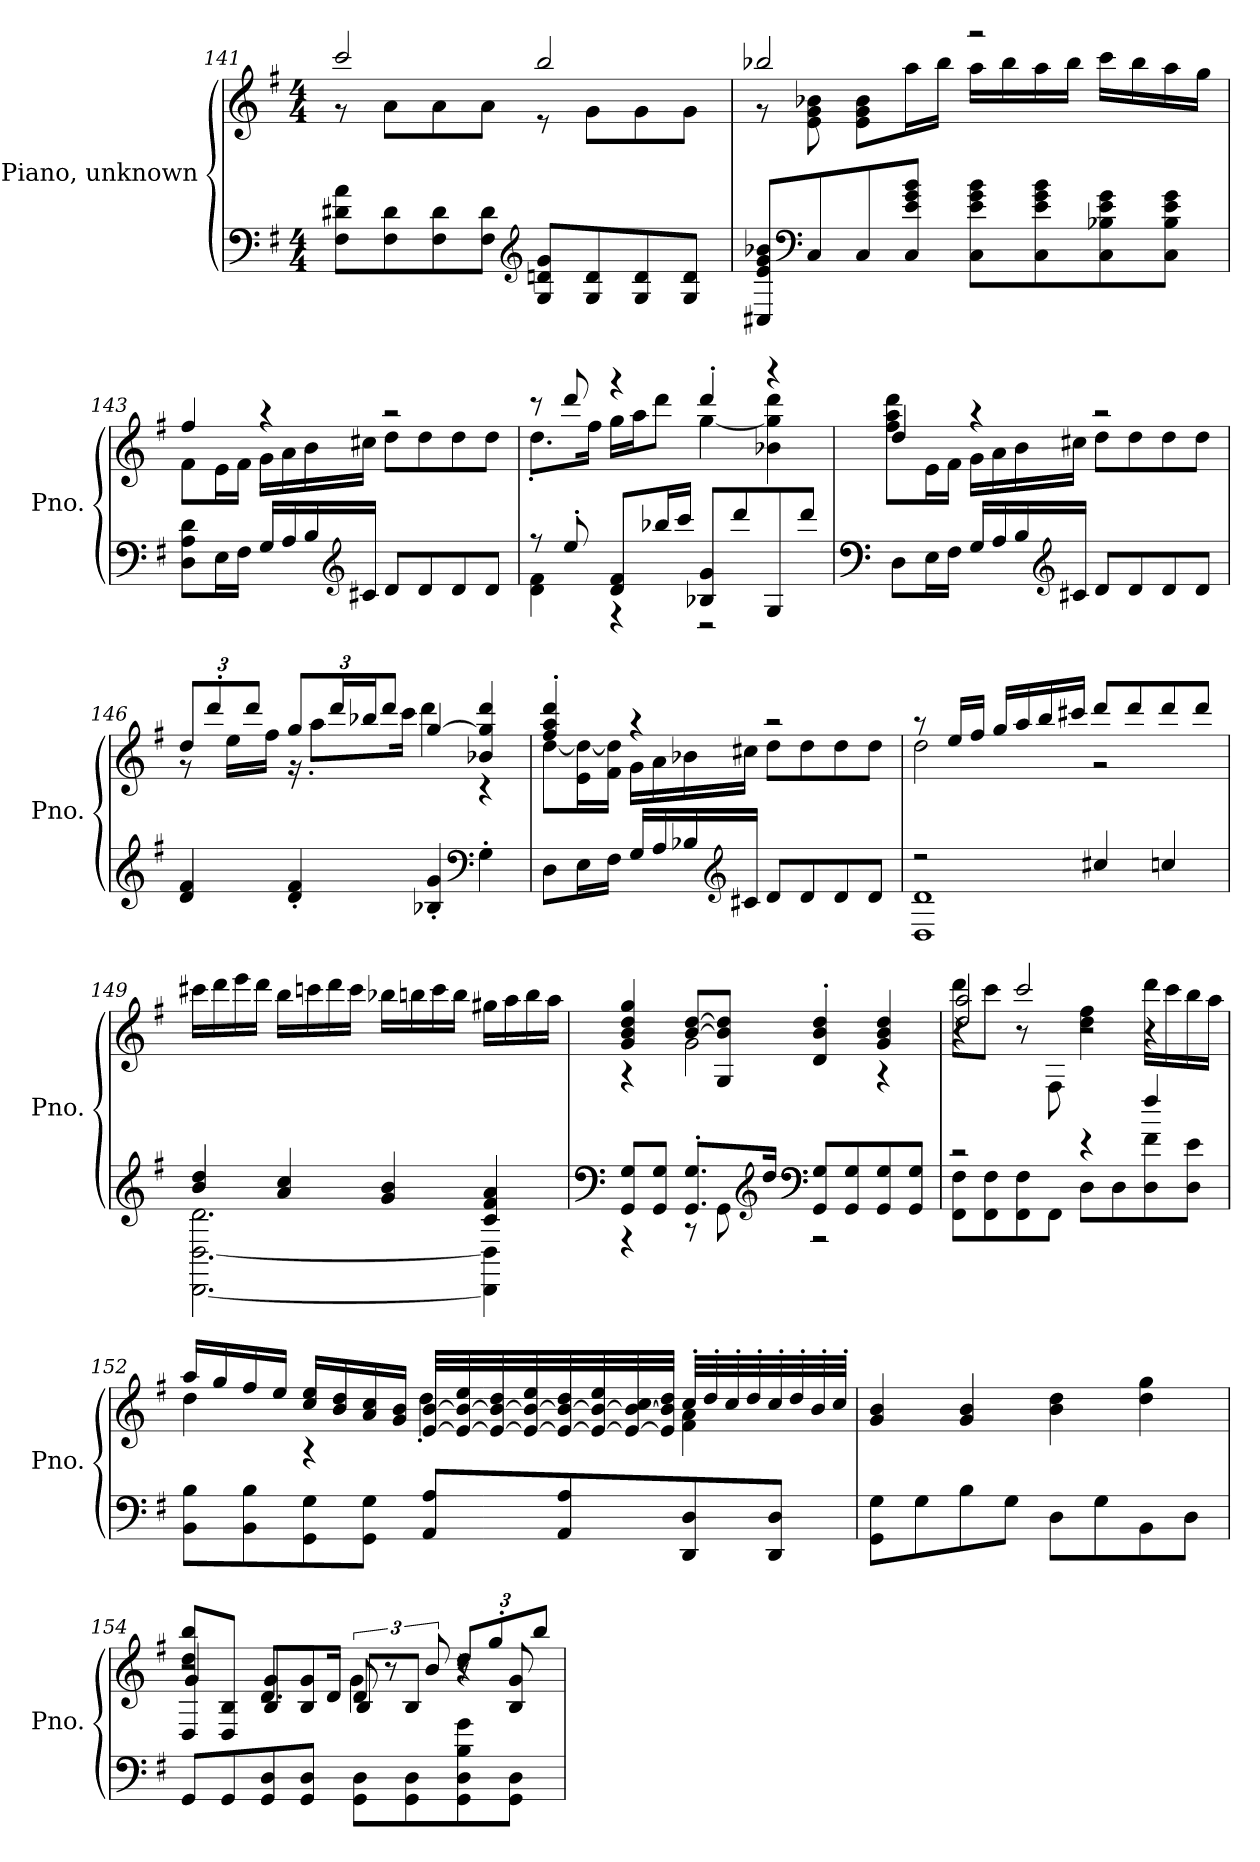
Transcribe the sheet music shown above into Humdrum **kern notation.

**kern	**kern
*part1	*part1
*staff2	*staff1
*I"Piano, unknown	*
*I'Pno.	*
*clefF4	*clefG2
*k[f#]	*k[f#]
*M4/4	*M4/4
=141	=141
*	*^
8F#\ 8d#X\ 8a\L	2ccc/	8r
8F#\ 8d#\	.	8a\L
8F#\ 8d#\	.	8a\
8F#\ 8d#\J	.	8a\J
*clefG2	*	*
8G/ 8dn/ 8g/L	2bb/	8r
8G/ 8d/	.	8g\L
8G/ 8d/	.	8g\
8G/ 8d/J	.	8g\J
!!LO:LB:g=z	!!
=142	=142	=142
8C#X/ 8e/ 8g/ 8b-X/L	2bb-X/	8r
*clefF4	*	*
8C#/	.	8e\ 8g\ 8b-X\
8C#/	.	8e\ 8g\ 8b-\L
8C#/ 8e/ 8g/ 8b-/J	.	16aa\L
.	.	16bb-\JJ
8C#\ 8e\ 8g\ 8b-\L	2r	16aa\LL
.	.	16bb-\
8C#\ 8e\ 8g\ 8b-\	.	16aa\
.	.	16bb-\JJ
8C#\ 8B-X\ 8e\ 8g\	.	16ccc\LL
.	.	16bb-\
8C#\ 8B-\ 8e\ 8g\J	.	16aa\
.	.	16gg\JJ
=143	=143	=143
8D\ 8A\ 8d\L	4ff#/	8f#\L
16E\L	.	16e\L
16F#\JJ	.	16f#\JJ
16G/LL	4r	16g\LL
16A/	.	16a\
16B/	.	16b\
*clefG2	*	*
16c#X/JJ	.	16cc#X\JJ
8d/L	2r	8dd\L
8d/	.	8dd\
8d/	.	8dd\
8d/J	.	8dd\J
!!LO:PB:g=z	!!
=144	=144	=144
*^	*	*
8r	4d\ 4f#\	8r	8.dd'\L
8ee'/	.	8ddd/	.
.	.	.	16ff#\Jk
8d/ 8f#/L	4r	4r	16gg\LL
.	.	.	16aa\J
16bb-X/L	.	.	8ddd\J
16ccc/JJ	.	.	.
8B-X/ 8g/L	2r	4ddd'/	[4gg\
8ddd/	.	.	.
8G/	.	4r	4b-X\ 4gg\] 4ddd\
8ddd/J	.	.	.
*v	*v	*	*
=145	=145	=145
*clefF4	*	*
8D\L	4dd/	8ff#\ 8aa\ 8ddd\L
16E\L	.	16e\L
16F#\JJ	.	16f#\JJ
16G/LL	4r	16g\LL
16A/	.	16a\
16B/	.	16b\
*clefG2	*	*
16c#X/JJ	.	16cc#X\JJ
8d/L	2r	8dd\L
8d/	.	8dd\
8d/	.	8dd\
8d/J	.	8dd\J
!!LO:LB:g=z	!!
=146	=146	=146
*	*Xbrackettup	*
4d/ 4f#/	12dd/L	8r
.	12ddd'/	.
.	.	16ee\LL
.	12ddd/J	.
.	.	16ff#\JJ
4d/' 4f#/'	12gg/L	16r
.	.	8aa'\L
.	24ddd/L	.
.	24bb-X/J	.
.	12ddd/J	.
.	.	16ccc\Jk
4B-X/' 4g/'	[4gg/	4ddd\
*clefF4	*	*
4G'\	4b-X/ 4gg/] 4ddd/	4r
=147	=147	=147
8D\L	4ff#/' 4aa/' 4ddd/'	[8dd\L
16E\L	.	16e\ 16dd\_L
16F#\JJ	.	16f#\ 16dd\]JJ
16G/LL	4r	16g\LL
16A/	.	16a\
16B-X/	.	16b-X\
*clefG2	*	*
16c#X/JJ	.	16cc#X\JJ
8d/L	2r	8dd\L
8d/	.	8dd\
8d/	.	8dd\
8d/J	.	8dd\J
!!LO:LB:g=z	!!
=148	=148	=148
*^	*	*
2r	1D 1d	8r	2dd\
.	.	16ee/LL	.
.	.	16ff#/JJ	.
.	.	16gg/LL	.
.	.	16aa/	.
.	.	16bb/	.
.	.	16ccc#X/JJ	.
4cc#X/	.	8ddd/L	2r
.	.	8ddd/	.
4ccn/	.	8ddd/	.
.	.	8ddd/J	.
*	*	*v	*v
=149	=149	=149
4b/ 4dd/	[2.DD\ [2.D\ 2.d\	16ccc#X\LL
.	.	16ddd\
.	.	16eee\
.	.	16ddd\JJ
4a/ 4cc/	.	16bb\LL
.	.	16cccn\
.	.	16ddd\
.	.	16ccc\JJ
4g/ 4b/	.	16bb-X\LL
.	.	16bbn\
.	.	16ccc\
.	.	16bb\JJ
4c/ 4f#/ 4a/	4DD\] 4D\]	16gg#X\LL
.	.	16aa\
.	.	16bb\
.	.	16aa\JJ
!!LO:LB:g=z
=150	=150	=150
*clefF4	*	*
*	*	*^
8GG/ 8G/L	4r	4g/ 4b/ 4dd/ 4gg/	4r
8GG/ 8G/J	.	.	.
8.GG/' 8.G/'L	8r	[8b/ [8dd/L	2g\
.	8GG\	8G/ 8b/] 8dd/]J	.
*clefG2	*	*	*
16dd/Jk	.	.	.
*clefF4	*	*	*
8GG/ 8G/L	2r	4d/' 4b/' 4dd/'	.
8GG/ 8G/	.	.	.
8GG/ 8G/	.	4g/ 4b/ 4dd/	4r
8GG/ 8G/J	.	.	.
=151	=151	=151	=151
*	*	*	*^
2r	8FF#\ 8F#\L	4r	8ddd\L	2dd/ 2aa/
.	8FF#\ 8F#\	.	8ccc\J	.
.	8FF#\ 8F#\	2ccc/	8r	.
.	8FF#\J	.	8F#\	.
4r	8D\L	.	4dd\ 4ff#\	2r
.	8D\	.	.	.
4ff#/	8D\ 8f#\	4r	16ddd\LL	.
.	.	.	16ccc\	.
.	8D\ 8e\J	.	16bb\	.
.	.	.	16aa\JJ	.
*v	*v	*	*	*
*	*	*v	*v
!!LO:LB:g=z
=152	=152	=152
8BB\ 8B\L	16aa/LL	4dd\
.	16gg/	.
8BB\ 8B\	16ff#/	.
.	16ee/JJ	.
8GG\ 8G\	16cc/ 16ee/LL	4r
.	16b/ 16dd/	.
8GG\ 8G\J	16a/ 16cc/	.
.	16g/ 16b/JJ	.
8AA/ 8A/L	[32e/ [32b/LLL	4dd'\
.	32e/_ 32b/_ 32ee/	.
.	32e/_ 32b/_ 32dd/	.
.	32e/_ 32b/_ 32ee/	.
8AA/ 8A/	32e/_ 32b/_ 32dd/	.
.	32e/_ 32b/_ 32ee/	.
.	32e/_ 32b/_ 32cc/	.
.	32e/] 32b/] 32dd/JJJ	.
8DD/ 8D/	32cc'/LLL	4f#\ 4a\
.	32dd'/	.
.	32cc'/	.
.	32dd'/	.
8DD/ 8D/J	32cc'/	.
.	32dd'/	.
.	32b'/	.
.	32cc'/JJJ	.
*	*v	*v
=153	=153
8GG\ 8G\L	4g/ 4b/
8G\	.
8B\	4g/ 4b/
8G\J	.
8D\L	4b\ 4dd\
8G\	.
8BB\	4dd\ 4gg\
8D\J	.
!!LO:LB:g=z
=154	=154
*	*^
*	*	*^
8GG/L	8D/ 8dd/ 8bb/L	2r	4g/
8GG/	8D/ 8B/J	.	.
8GG/ 8D/	8.d/L	.	8B/ 8g/L
8GG/ 8D/J	.	.	8B/ 8g/J
.	16d/Jk	.	.
*	*brackettup	*	*
8GG\ 8D\L	12d/	4g\	8B/L
.	12r	.	.
8GG\ 8D\	.	.	8B/J
.	12b/	.	.
*	*Xbrackettup	*	*
8GG\ 8D\ 8B\ 8g\	12dd/L	4r	8r
.	12gg'/	.	.
8GG\ 8D\J	.	.	8B/ 8g/
.	12bb/J	.	.
*	*v	*v	*v
=	=
*-	*-
